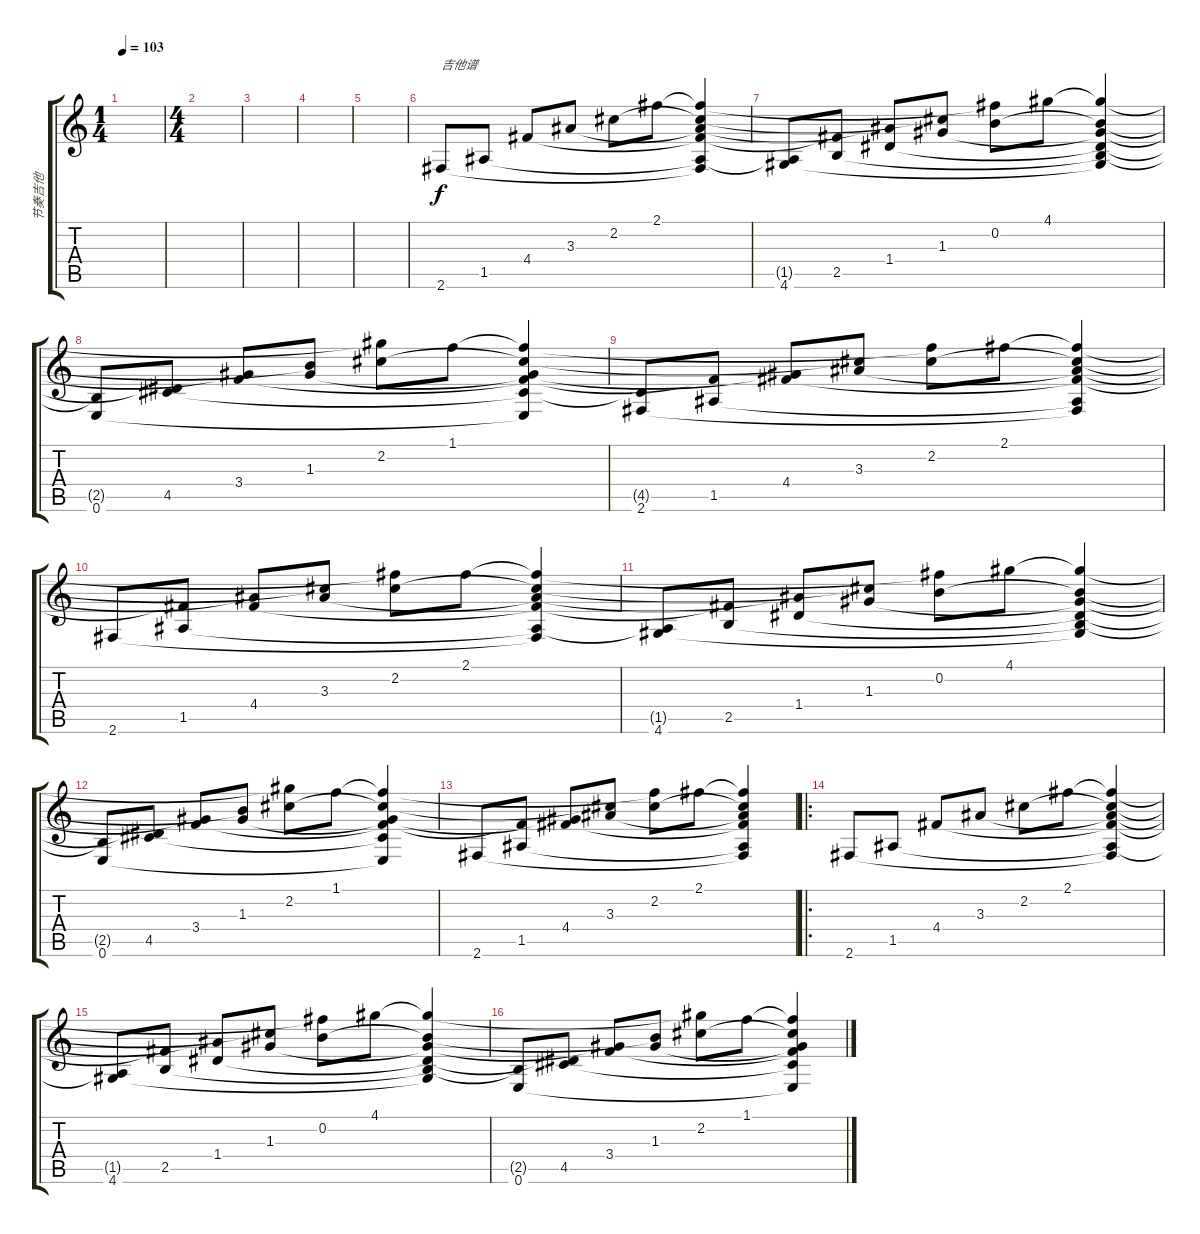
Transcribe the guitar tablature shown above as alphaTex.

\track ("节奏吉他" "节奏吉他") {instrument electricguitarmuted}
\staff {score tabs}
\tuning (E4 B3 G3 D3 A2 E2) {hide}
\ts (1 4)
\tempo 103
\clef g2
\ks c
|
\ts (4 4)
|
|
|
|
2.6.8{txt "吉他谱"} 1.5.8 4.4.8 3.3.8 2.2.8 2.1.8 (2.1{t} 2.2{t} 3.3{t} 4.4{t} 1.5{t} 2.6{t}).4 |
(1.5{t} 4.6).8 (4.4{t} 2.5).8 (3.3{t} 1.4).8 (2.2{t} 1.3).8 (2.1{t} 0.2).8 4.1.8 (4.1{t} 0.2{t} 1.3{t} 1.4{t} 2.5{t} 4.6{t}).4 |
(2.5{t} 0.6).8 (1.4{t} 4.5).8 (1.3{t} 3.4).8 (0.2{t} 1.3).8 (4.1{t} 2.2).8 1.1.8 (1.1{t} 2.2{t} 1.3{t} 3.4{t} 4.5{t} 0.6{t}).4 |
(4.5{t} 2.6).8 (3.4{t} 1.5).8 (1.3{t} 4.4).8 (2.2{t} 3.3).8 (1.1{t} 2.2).8 2.1.8 (2.1{t} 2.2{t} 3.3{t} 4.4{t} 1.5{t} 2.6{t}).4 |
2.6.8 (4.4{t} 1.5).8 (3.3{t} 4.4).8 (2.2{t} 3.3).8 (2.1{t} 2.2).8 2.1.8 (2.1{t} 2.2{t} 3.3{t} 4.4{t} 1.5{t} 2.6{t}).4 |
(1.5{t} 4.6).8 (4.4{t} 2.5).8 (3.3{t} 1.4).8 (2.2{t} 1.3).8 (2.1{t} 0.2).8 4.1.8 (4.1{t} 0.2{t} 1.3{t} 1.4{t} 2.5{t} 4.6{t}).4 |
(2.5{t} 0.6).8 (1.4{t} 4.5).8 (1.3{t} 3.4).8 (0.2{t} 1.3).8 (4.1{t} 2.2).8 1.1.8 (1.1{t} 2.2{t} 1.3{t} 3.4{t} 4.5{t} 0.6{t}).4 |
2.6.8 (3.4{t} 1.5).8 (1.3{t} 4.4).8 (2.2{t} 3.3).8 (1.1{t} 2.2).8 2.1.8 (2.1{t} 2.2{t} 3.3{t} 4.4{t} 1.5{t} 2.6{t}).4 |
\ro
2.6.8{instrument electricguitarmuted} 1.5.8 4.4.8 3.3.8 2.2.8 2.1.8 (2.1{t} 2.2{t} 3.3{t} 4.4{t} 1.5{t} 2.6{t}).4 |
(1.5{t} 4.6).8 (4.4{t} 2.5).8 (3.3{t} 1.4).8 (2.2{t} 1.3).8 (2.1{t} 0.2).8 4.1.8 (4.1{t} 0.2{t} 1.3{t} 1.4{t} 2.5{t} 4.6{t}).4 |
(2.5{t} 0.6).8 (1.4{t} 4.5).8 (1.3{t} 3.4).8 (0.2{t} 1.3).8 (4.1{t} 2.2).8 1.1.8 (1.1{t} 2.2{t} 1.3{t} 3.4{t} 4.5{t} 0.6{t}).4
